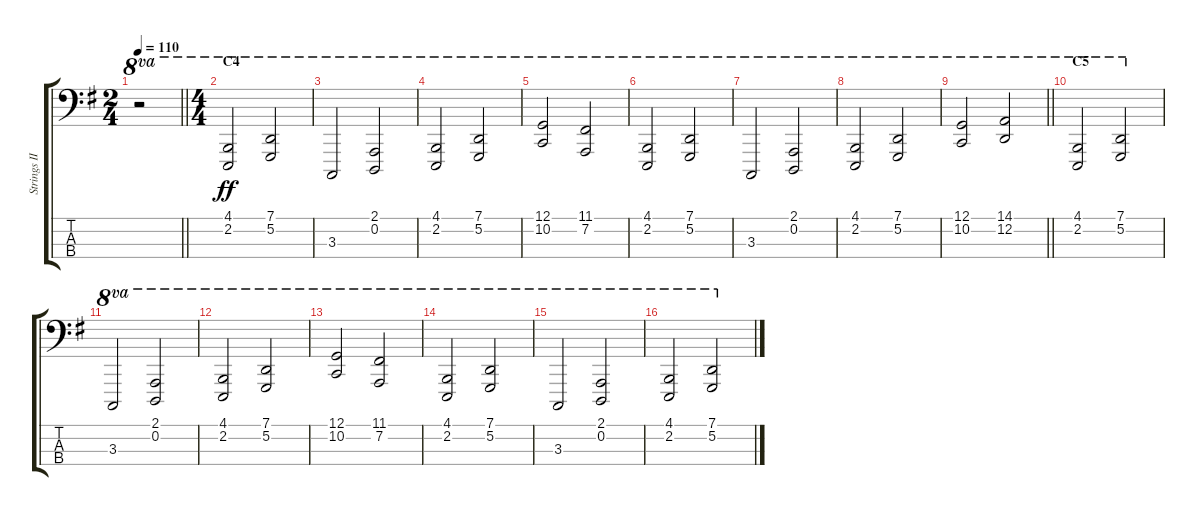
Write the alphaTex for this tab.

\track ("Strings II" "Strings II") {instrument stringensemble1}
\staff {score tabs}
\tuning (G2 D2 A1 E1) {hide}
\ts (2 4)
\tempo 110
\clef f4
\barLineRight lightlight
\ks g
r.2{ot 8va dy ff} |
\ts (4 4)
\section ("" "C4")
(4.1 2.2).2{ot 8va} (7.1 5.2).2{ot 8va} |
3.3.2{ot 8va} (2.1 0.2).2{ot 8va} |
(4.1 2.2).2{ot 8va} (7.1 5.2).2{ot 8va} |
(12.1 10.2).2{ot 8va} (11.1 7.2).2{ot 8va} |
(4.1 2.2).2{ot 8va} (7.1 5.2).2{ot 8va} |
3.3.2{ot 8va} (2.1 0.2).2{ot 8va} |
(4.1 2.2).2{ot 8va} (7.1 5.2).2{ot 8va} |
\barLineRight lightlight
(12.1 10.2).2{ot 8va} (14.1 12.2).2{ot 8va} |
\section ("" "C5")
(4.1 2.2).2{ot 8va} (7.1 5.2).2{ot 8va} |
3.3.2{ot 8va} (2.1 0.2).2{ot 8va} |
(4.1 2.2).2{ot 8va} (7.1 5.2).2{ot 8va} |
(12.1 10.2).2{ot 8va} (11.1 7.2).2{ot 8va} |
(4.1 2.2).2{ot 8va} (7.1 5.2).2{ot 8va} |
3.3.2{ot 8va} (2.1 0.2).2{ot 8va} |
(4.1 2.2).2{ot 8va} (7.1 5.2).2{ot 8va}
